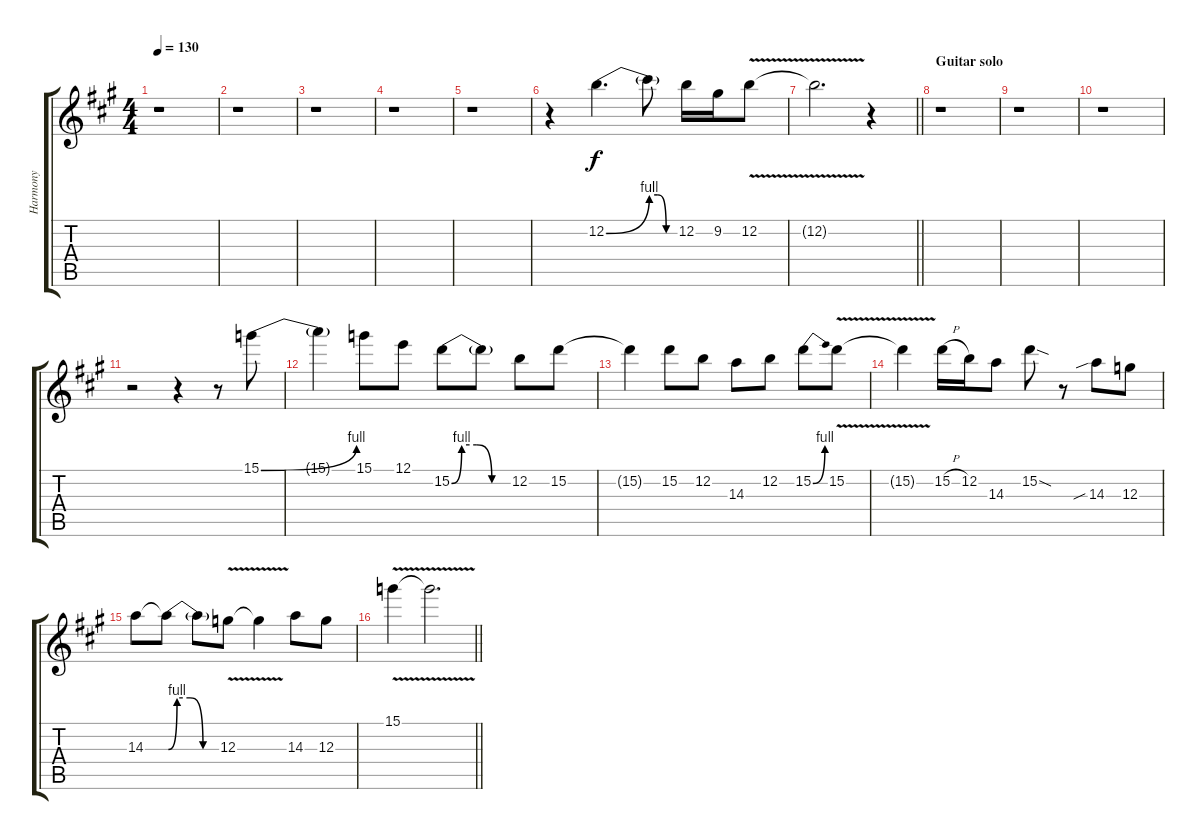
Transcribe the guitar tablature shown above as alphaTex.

\track ("Harmony" "Harmony") {mute instrument acousticguitarsteel}
\staff {score tabs}
\tuning (E4 B3 G3 D3 A2 E2) {hide}
\ts (4 4)
\tempo 130
\clef g2
\ks a
r.1{dy f} |
r.1 |
r.1 |
r.1 |
r.1 |
r.4 12.2{be (bend 0 0 60 4)}.4{d} 12.2{be (custom 0 4 20 4 40 0 60 0) t}.8 12.2.16 9.2.16 12.2{v}.8 |
\barLineRight lightlight
12.2{v t}.2{d} r.4 |
\section ("" "Guitar solo")
r.1 |
r.1 |
r.1 |
r.2 r.4 r.8 15.1{be (bend 0 0 60 4)}.8 |
15.1{t}.4 15.1.8 12.1.8 15.2{be (custom 0 0 10 4 25 4 40 0 60 0)}.8 15.2{t}.8 12.2.8 15.2.8 |
15.2{t}.4 15.2.8 12.2.8 14.3.8 12.2.8 15.2{be (bend 0 0 60 4)}.8 15.2{v}.8 |
15.2{v t}.4 15.2{h}.16 12.2.16 14.3.8 15.2{sod}.8 r.8 14.3{sib}.8 12.3.8 |
14.3.8 14.3{be (custom 0 0 10 4 25 4 40 0 60 0) t}.8 14.3{t}.8 12.3{v}.8 12.3{v t}.4 14.3.8 12.3.8 |
\barLineRight lightlight
15.1{v}.4 15.1{v t}.2{d}
